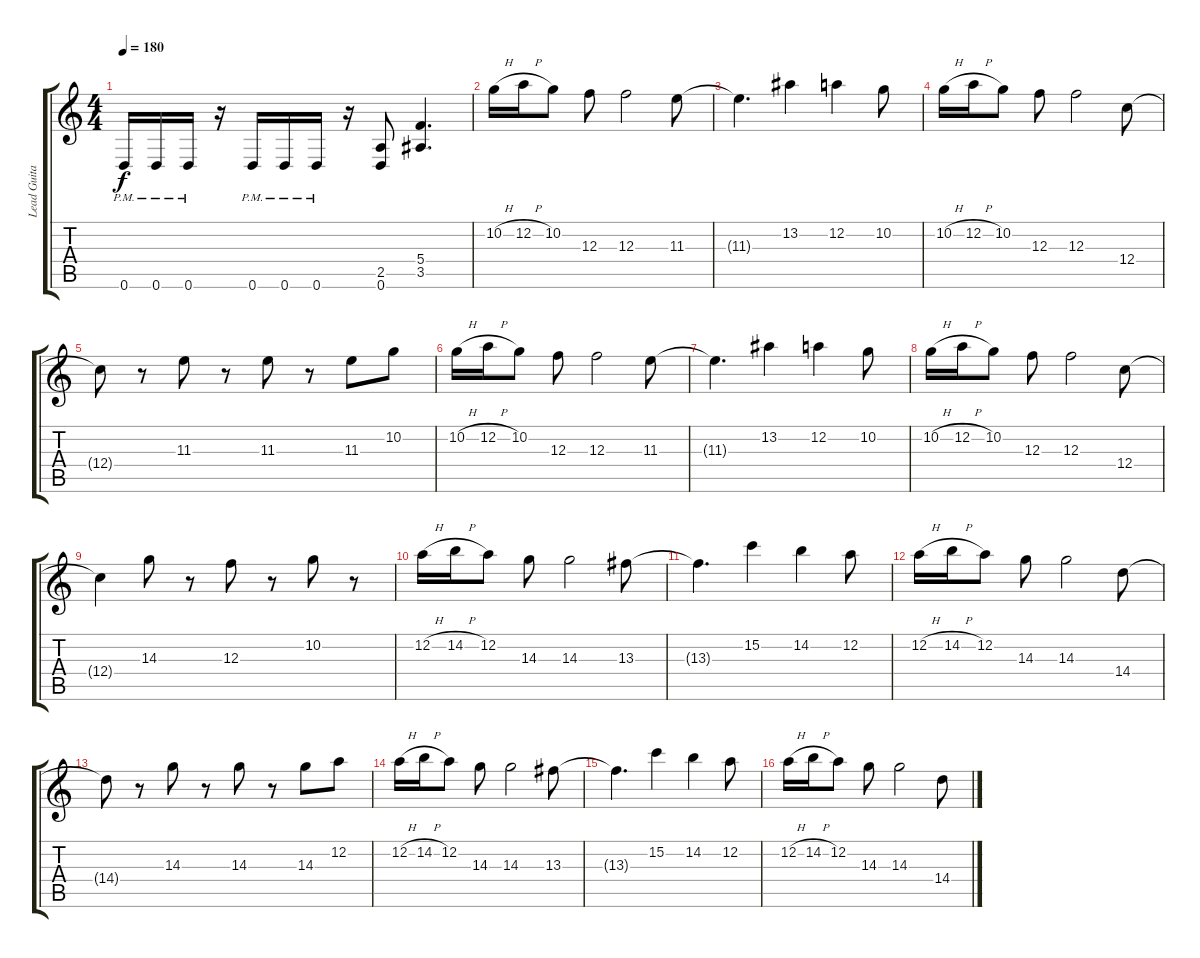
\track ("Lead Guitar" "Lead Guita") {instrument distortionguitar}
\staff {score tabs}
\tuning (D4 A3 F3 C3 G2 D2) {hide}
\ts (4 4)
\tempo 180
\clef g2
\ks c
0.6{pm}.16{dy f} 0.6{pm}.16 0.6{pm}.16 r.16 0.6{pm}.16 0.6{pm}.16 0.6{pm}.16 r.16 (2.5 0.6).8 (5.4 3.5).4{d} |
10.2{h}.16 12.2{h}.16 10.2.8 12.3.8 12.3.2 11.3.8 |
11.3{t}.4{d} 13.2.4 12.2.4 10.2.8 |
10.2{h}.16 12.2{h}.16 10.2.8 12.3.8 12.3.2 12.4.8 |
12.4{t}.8 r.8 11.3.8 r.8 11.3.8 r.8 11.3.8 10.2.8 |
10.2{h}.16 12.2{h}.16 10.2.8 12.3.8 12.3.2 11.3.8 |
11.3{t}.4{d} 13.2.4 12.2.4 10.2.8 |
10.2{h}.16 12.2{h}.16 10.2.8 12.3.8 12.3.2 12.4.8 |
12.4{t}.4 14.3.8 r.8 12.3.8 r.8 10.2.8 r.8 |
12.2{h}.16 14.2{h}.16 12.2.8 14.3.8 14.3.2 13.3.8 |
13.3{t}.4{d} 15.2.4 14.2.4 12.2.8 |
12.2{h}.16 14.2{h}.16 12.2.8 14.3.8 14.3.2 14.4.8 |
14.4{t}.8 r.8 14.3.8 r.8 14.3.8 r.8 14.3.8 12.2.8 |
12.2{h}.16 14.2{h}.16 12.2.8 14.3.8 14.3.2 13.3.8 |
13.3{t}.4{d} 15.2.4 14.2.4 12.2.8 |
12.2{h}.16 14.2{h}.16 12.2.8 14.3.8 14.3.2 14.4.8
